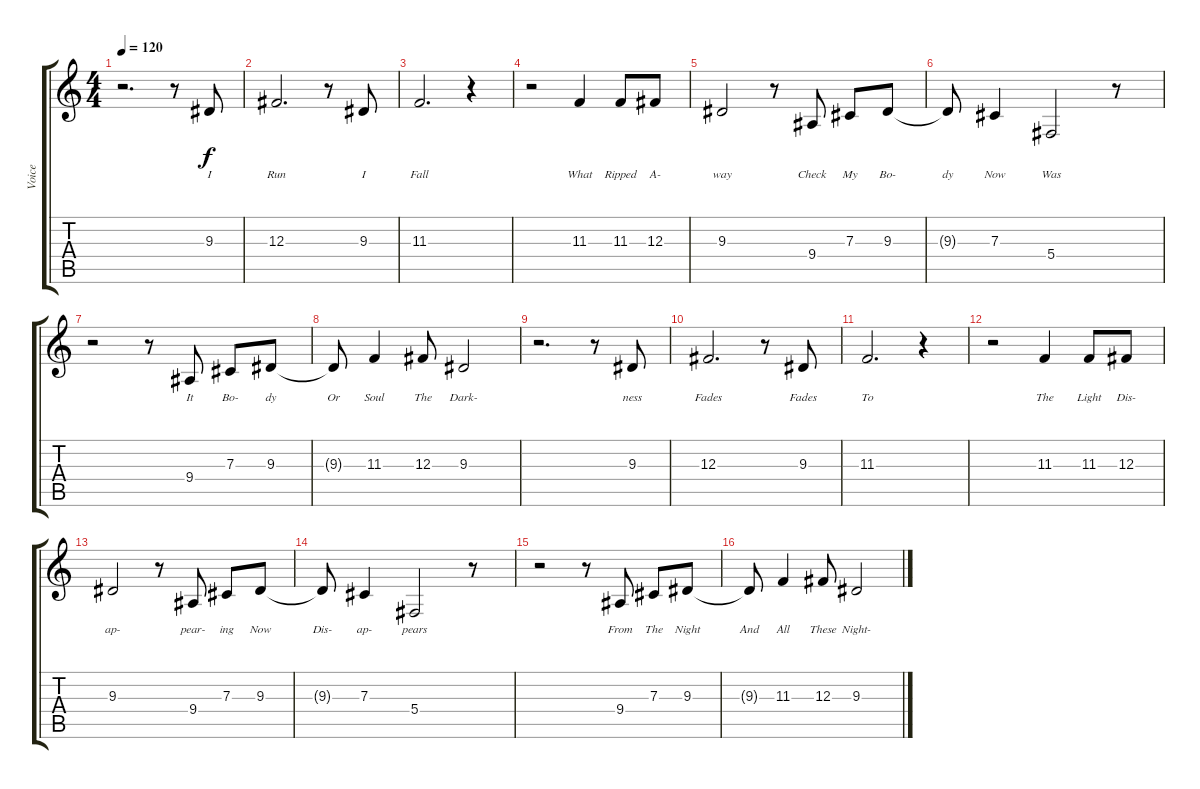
\track ("Voice" "Voice") {instrument clarinet}
\staff {score tabs}
\tuning (Eb4 Bb3 Gb3 Db3 Ab2 Eb2) {hide}
\ts (4 4)
\tempo 120
\clef g2
\ks c
r.2{d dy f} r.8 9.3.8{lyrics (0 "I") lyrics (1 "") lyrics (2 "") lyrics (3 "") lyrics (4 "")} |
12.3.2{d lyrics (0 "Run") lyrics (1 "") lyrics (2 "") lyrics (3 "") lyrics (4 "")} r.8 9.3.8{lyrics (0 "I") lyrics (1 "") lyrics (2 "") lyrics (3 "") lyrics (4 "")} |
11.3.2{d lyrics (0 "Fall") lyrics (1 "") lyrics (2 "") lyrics (3 "") lyrics (4 "")} r.4 |
r.2 11.3.4{lyrics (0 "What") lyrics (1 "") lyrics (2 "") lyrics (3 "") lyrics (4 "")} 11.3.8{lyrics (0 "Ripped") lyrics (1 "") lyrics (2 "") lyrics (3 "") lyrics (4 "")} 12.3.8{lyrics (0 "A-") lyrics (1 "") lyrics (2 "") lyrics (3 "") lyrics (4 "")} |
9.3.2{lyrics (0 "way") lyrics (1 "") lyrics (2 "") lyrics (3 "") lyrics (4 "")} r.8 9.4.8{lyrics (0 "Check") lyrics (1 "") lyrics (2 "") lyrics (3 "") lyrics (4 "")} 7.3.8{lyrics (0 "My") lyrics (1 "") lyrics (2 "") lyrics (3 "") lyrics (4 "")} 9.3.8{lyrics (0 "Bo-") lyrics (1 "") lyrics (2 "") lyrics (3 "") lyrics (4 "")} |
9.3{t}.8{lyrics (0 "dy") lyrics (1 "") lyrics (2 "") lyrics (3 "") lyrics (4 "")} 7.3.4{lyrics (0 "Now") lyrics (1 "") lyrics (2 "") lyrics (3 "") lyrics (4 "")} 5.4.2{lyrics (0 "Was") lyrics (1 "") lyrics (2 "") lyrics (3 "") lyrics (4 "")} r.8 |
r.2 r.8 9.4.8{lyrics (0 "It") lyrics (1 "") lyrics (2 "") lyrics (3 "") lyrics (4 "")} 7.3.8{lyrics (0 "Bo-") lyrics (1 "") lyrics (2 "") lyrics (3 "") lyrics (4 "")} 9.3.8{lyrics (0 "dy") lyrics (1 "") lyrics (2 "") lyrics (3 "") lyrics (4 "")} |
9.3{t}.8{lyrics (0 "Or") lyrics (1 "") lyrics (2 "") lyrics (3 "") lyrics (4 "")} 11.3.4{lyrics (0 "Soul") lyrics (1 "") lyrics (2 "") lyrics (3 "") lyrics (4 "")} 12.3.8{lyrics (0 "The") lyrics (1 "") lyrics (2 "") lyrics (3 "") lyrics (4 "")} 9.3.2{lyrics (0 "Dark-") lyrics (1 "") lyrics (2 "") lyrics (3 "") lyrics (4 "")} |
r.2{d} r.8 9.3.8{lyrics (0 "ness") lyrics (1 "") lyrics (2 "") lyrics (3 "") lyrics (4 "")} |
12.3.2{d lyrics (0 "Fades") lyrics (1 "") lyrics (2 "") lyrics (3 "") lyrics (4 "")} r.8 9.3.8{lyrics (0 "Fades") lyrics (1 "") lyrics (2 "") lyrics (3 "") lyrics (4 "")} |
11.3.2{d lyrics (0 "To") lyrics (1 "") lyrics (2 "") lyrics (3 "") lyrics (4 "")} r.4 |
r.2 11.3.4{lyrics (0 "The") lyrics (1 "") lyrics (2 "") lyrics (3 "") lyrics (4 "")} 11.3.8{lyrics (0 "Light") lyrics (1 "") lyrics (2 "") lyrics (3 "") lyrics (4 "")} 12.3.8{lyrics (0 "Dis-") lyrics (1 "") lyrics (2 "") lyrics (3 "") lyrics (4 "")} |
9.3.2{lyrics (0 "ap-") lyrics (1 "") lyrics (2 "") lyrics (3 "") lyrics (4 "")} r.8 9.4.8{lyrics (0 "pear-") lyrics (1 "") lyrics (2 "") lyrics (3 "") lyrics (4 "")} 7.3.8{lyrics (0 "ing") lyrics (1 "") lyrics (2 "") lyrics (3 "") lyrics (4 "")} 9.3.8{lyrics (0 "Now") lyrics (1 "") lyrics (2 "") lyrics (3 "") lyrics (4 "")} |
9.3{t}.8{lyrics (0 "Dis-") lyrics (1 "") lyrics (2 "") lyrics (3 "") lyrics (4 "")} 7.3.4{lyrics (0 "ap-") lyrics (1 "") lyrics (2 "") lyrics (3 "") lyrics (4 "")} 5.4.2{lyrics (0 "pears") lyrics (1 "") lyrics (2 "") lyrics (3 "") lyrics (4 "")} r.8 |
r.2 r.8 9.4.8{lyrics (0 "From") lyrics (1 "") lyrics (2 "") lyrics (3 "") lyrics (4 "")} 7.3.8{lyrics (0 "The") lyrics (1 "") lyrics (2 "") lyrics (3 "") lyrics (4 "")} 9.3.8{lyrics (0 "Night") lyrics (1 "") lyrics (2 "") lyrics (3 "") lyrics (4 "")} |
9.3{t}.8{lyrics (0 "And") lyrics (1 "") lyrics (2 "") lyrics (3 "") lyrics (4 "")} 11.3.4{lyrics (0 "All") lyrics (1 "") lyrics (2 "") lyrics (3 "") lyrics (4 "")} 12.3.8{lyrics (0 "These") lyrics (1 "") lyrics (2 "") lyrics (3 "") lyrics (4 "")} 9.3.2{lyrics (0 "Night-") lyrics (1 "") lyrics (2 "") lyrics (3 "") lyrics (4 "")}
